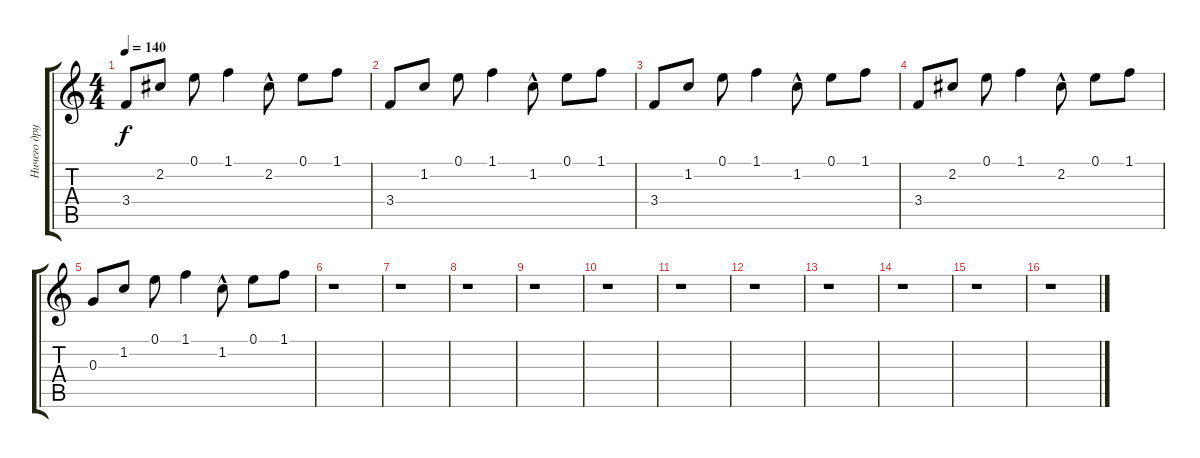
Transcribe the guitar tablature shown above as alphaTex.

\track ("Ничего другого " "Ничего дру") {instrument electricguitarclean}
\staff {score tabs}
\tuning (E4 B3 G3 D3 A2 E2) {hide}
\ts (4 4)
\tempo 140
\clef g2
\ks c
3.4.8{dy f} 2.2.8 0.1.8 1.1.4 2.2{hac}.8 0.1.8 1.1.8 |
3.4.8 1.2.8 0.1.8 1.1.4 1.2{hac}.8 0.1.8 1.1.8 |
3.4.8 1.2.8 0.1.8 1.1.4 1.2{hac}.8 0.1.8 1.1.8 |
3.4.8 2.2.8 0.1.8 1.1.4 2.2{hac}.8 0.1.8 1.1.8 |
0.3.8 1.2.8 0.1.8 1.1.4 1.2{hac}.8 0.1.8 1.1.8 |
r.1 |
r.1 |
r.1 |
r.1 |
r.1 |
r.1 |
r.1 |
r.1 |
r.1 |
r.1 |
r.1
